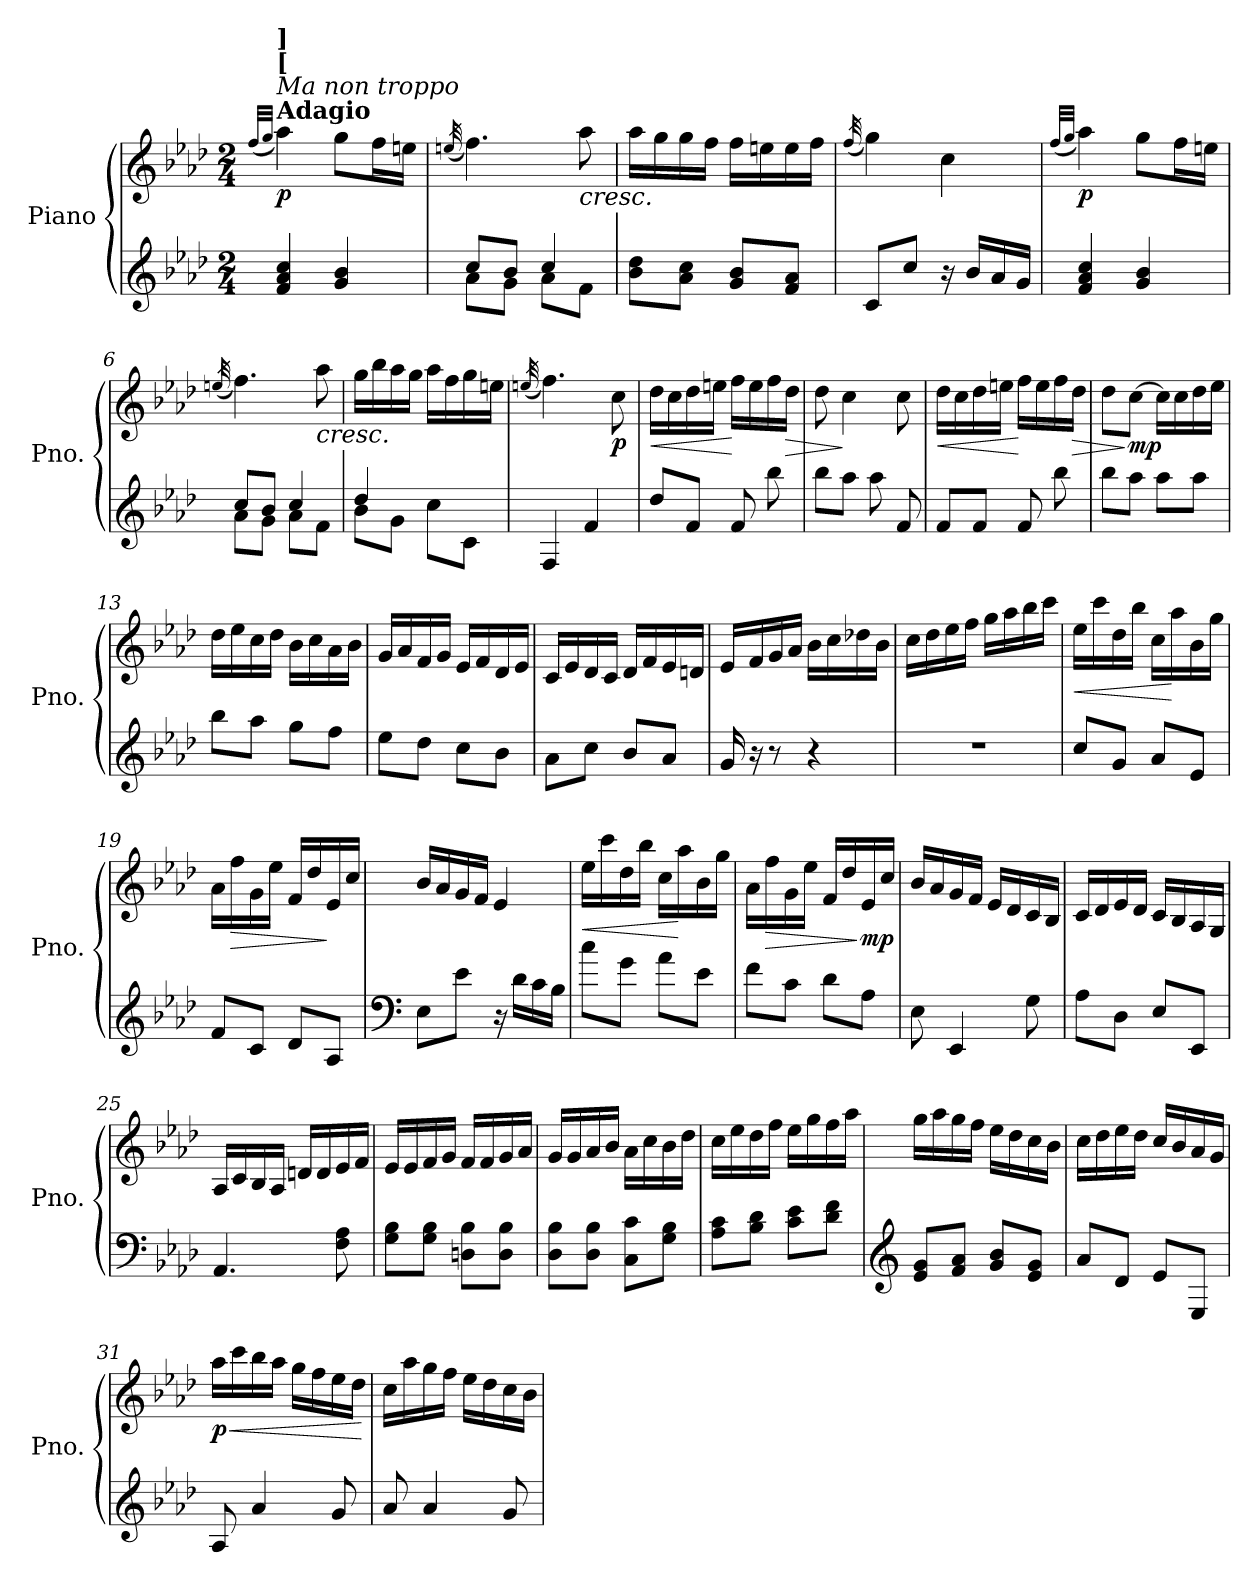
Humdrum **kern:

**kern	**kern	**dynam
*part1	*part1	*part1
*staff2	*staff1	*staff1/2
*I"Piano	*	*
*I'Pno.	*	*
*clefG2	*clefG2	*
*k[b-e-a-d-]	*k[b-e-a-d-]	*
*M2/4	*M2/4	*
*MM68	*MM68	*
=1	=1	=1
.	(<32qff/LLL	.
.	32qgg/JJJ	.
!	!LO:TX:a:B:t=Adagio	!
!	!LO:TX:a:i:t=Ma non troppo	!
!	!LO:TX:a:B:t=[	!
!	!LO:TX:a:B:t=]	!
!	!	!LO:DY:b
4f/ 4a-/ 4cc/	4aa-\)	p
4g/ 4b-/	8gg\L	.
.	16ff\L	.
.	16een\JJ	.
=2	=2	=2
.	(<32qeen/	.
*^	*	*
8cc/L	8a-\L	4.ff\)	.
8b-/J	8g\J	.	.
4cc/	8a-\L	.	.
!	!	!LO:TX:b:i:t=cresc.	!
.	8f\J	8aa-\	.
*v	*v	*	*
=3	=3	=3
8b-\ 8dd-\L	16aa-\LL	.
.	16gg\	.
8a-\ 8cc\J	16gg\	.
.	16ff\JJ	.
8g/ 8b-/L	16ff\LL	.
.	16een\	.
8f/ 8a-/J	16ee\	.
.	16ff\JJ	.
=4	=4	=4
.	(<32qff/	.
8c/L	4gg\)	.
8cc/J	.	.
16r	4cc\	.
16b-/LL	.	.
16a-/	.	.
16g/JJ	.	.
!!LO:LB:g=z
=5	=5	=5
.	(<32qff/LLL	.
.	32qgg/JJJ	.
!	!	!LO:DY:b
4f/ 4a-/ 4cc/	4aa-\)	p
4g/ 4b-/	8gg\L	.
.	16ff\L	.
.	16een\JJ	.
=6	=6	=6
.	(<32qeen/	.
*^	*	*
8cc/L	8a-\L	4.ff\)	.
8b-/J	8g\J	.	.
4cc/	8a-\L	.	.
!	!	!LO:TX:b:i:t=cresc.	!
.	8f\J	8aa-\	.
=7	=7	=7	=7
4dd-/	8b-\L	16gg\LL	.
.	.	16bb-\	.
.	8g\J	16aa-\	.
.	.	16gg\JJ	.
8cc\L	4ryy	16aa-\LL	.
.	.	16ff\	.
8c\J	.	16gg\	.
.	.	16een\JJ	.
*v	*v	*	*
=8	=8	=8
.	(<32qeen/	.
4F/	4.ff\)	.
4f/	.	.
!	!	!LO:DY:b
.	8cc\	p
!!LO:LB:g=z
=9	=9	=9
!	!	!LO:HP:b
8dd-/L	16dd-\LL	<
.	16cc\	.
8f/J	16dd-\	.
.	16een\JJ	.
8f/	16ff\LL	[
.	16ee\	.
8bb-\	16ff\	.
!	!	!LO:HP:b
.	16dd-\JJ	>
=10	=10	=10
8bb-\L	8dd-\	.
8aa-\J	4cc\	]
8aa-\	.	.
8f/	8cc\	.
=11	=11	=11
!	!	!LO:HP:b
8f/L	16dd-\LL	<
.	16cc\	.
8f/J	16dd-\	.
.	16een\JJ	.
8f/	16ff\LL	[
.	16ee\	.
8bb-\	16ff\	.
!	!	!LO:HP:b
.	16dd-\JJ	>
=12	=12	=12
8bb-\L	8dd-\L	.
!	!	!LO:DY:n=1:b
8aa-\J	[8cc\J	] mp
8aa-\L	16cc\LL]	.
.	16cc\	.
8aa-\J	16dd-\	.
.	16ee-\JJ	.
!!LO:LB:g=z
=13	=13	=13
8bb-\L	16dd-\LL	.
.	16ee-\	.
8aa-\J	16cc\	.
.	16dd-\JJ	.
8gg\L	16b-\LL	.
.	16cc\	.
8ff\J	16a-\	.
.	16b-\JJ	.
=14	=14	=14
8ee-\L	16g/LL	.
.	16a-/	.
8dd-\J	16f/	.
.	16g/JJ	.
8cc\L	16e-/LL	.
.	16f/	.
8b-\J	16d-/	.
.	16e-/JJ	.
=15	=15	=15
8a-\L	16c/LL	.
.	16e-/	.
8cc\J	16d-/	.
.	16c/JJ	.
8b-/L	16d-/LL	.
.	16f/	.
8a-/J	16e-/	.
.	16dn/JJ	.
=16	=16	=16
16g/	16e-/LL	.
16r	16f/	.
8r	16g/	.
.	16a-/JJ	.
4r	16b-\LL	.
.	16cc\	.
.	16dd-X\	.
.	16b-\JJ	.
!!LO:LB:g=z
=17	=17	=17
2r	16cc\LL	.
.	16dd-\	.
.	16ee-\	.
.	16ff\JJ	.
.	16gg\LL	.
.	16aa-\	.
.	16bb-\	.
.	16ccc\JJ	.
=18	=18	=18
!	!	!LO:HP:b
8cc/L	16ee-\LL	<
.	16ccc\	.
8g/J	16dd-\	.
.	16bb-\JJ	.
8a-/L	16cc\LL	.
.	16aa-\	[
8e-/J	16b-\	.
.	16gg\JJ	.
=19	=19	=19
8f/L	16a-\LL	.
!	!	!LO:HP:b
.	16ff\	>
8c/J	16g\	.
.	16ee-\JJ	.
8d-/L	16f/LL	.
.	16dd-/	.
8A-/J	16e-/	]
.	16cc/JJ	.
=20	=20	=20
*clefF4	*	*
8E-\L	16b-/LL	.
.	16a-/	.
8e-\J	16g/	.
.	16f/JJ	.
16r	4e-/	.
16d-\LL	.	.
16c\	.	.
16B-\JJ	.	.
!!LO:PB:g=z
=21	=21	=21
!	!	!LO:HP:b
8cc\L	16ee-\LL	<
.	16ccc\	.
8g\J	16dd-\	.
.	16bb-\JJ	.
8a-\L	16cc\LL	.
.	16aa-\	[
8e-\J	16b-\	.
.	16gg\JJ	.
=22	=22	=22
8f\L	16a-\LL	.
!	!	!LO:HP:b
.	16ff\	>
8c\J	16g\	.
.	16ee-\JJ	.
8d-\L	16f/LL	.
.	16dd-/	.
!	!	!LO:DY:n=1:b
8A-\J	16e-/	] mp
.	16cc/JJ	.
=23	=23	=23
8E-\	16b-/LL	.
.	16a-/	.
4EE-/	16g/	.
.	16f/JJ	.
.	16e-/LL	.
.	16d-/	.
8G\	16c/	.
.	16B-/JJ	.
=24	=24	=24
8A-\L	16c/LL	.
.	16d-/	.
8D-\J	16e-/	.
.	16d-/JJ	.
8E-/L	16c/LL	.
.	16B-/	.
8EE-/J	16A-/	.
.	16G/JJ	.
!!LO:LB:g=z
=25	=25	=25
4.AA-/	16A-/LL	.
.	16c/	.
.	16B-/	.
.	16A-/JJ	.
.	16dn/LL	.
.	16d/	.
8F\ 8A-\	16e-/	.
.	16f/JJ	.
=26	=26	=26
8G\ 8B-\L	16e-/LL	.
.	16e-/	.
8G\ 8B-\J	16f/	.
.	16g/JJ	.
8Dn\ 8B-\L	16f/LL	.
.	16f/	.
8D\ 8B-\J	16g/	.
.	16a-/JJ	.
=27	=27	=27
8D-\ 8B-\L	16g/LL	.
.	16g/	.
8D-\ 8B-\J	16a-/	.
.	16b-/JJ	.
8C\ 8c\L	16a-\LL	.
.	16cc\	.
8G\ 8B-\J	16b-\	.
.	16dd-\JJ	.
=28	=28	=28
8A-\ 8c\L	16cc\LL	.
.	16ee-\	.
8B-\ 8d-\J	16dd-\	.
.	16ff\JJ	.
8c\ 8e-\L	16ee-\LL	.
.	16gg\	.
8d-\ 8f\J	16ff\	.
.	16aa-\JJ	.
!!LO:LB:g=z
=29	=29	=29
*clefG2	*	*
8e-/ 8g/L	16gg\LL	.
.	16aa-\	.
8f/ 8a-/J	16gg\	.
.	16ff\JJ	.
8g/ 8b-/L	16ee-\LL	.
.	16dd-\	.
8e-/ 8g/J	16cc\	.
.	16b-\JJ	.
=30	=30	=30
8a-/L	16cc\LL	.
.	16dd-\	.
8d-/J	16ee-\	.
.	16dd-\JJ	.
8e-/L	16cc/LL	.
.	16b-/	.
8E-/J	16a-/	.
.	16g/JJ	.
=31	=31	=31
!	!	!LO:HP:b
!	!	!LO:DY:n=1:b
8A-/	16aa-\LL	< p
.	16ccc\	.
4a-/	16bb-\	.
.	16aa-\JJ	.
.	16gg\LL	.
.	16ff\	.
8g/	16ee-\	.
.	16dd-\JJ	.
.	.	[
=32	=32	=32
8a-/	16cc\LL	.
.	16aa-\	.
4a-/	16gg\	.
.	16ff\JJ	.
.	16ee-\LL	.
.	16dd-\	.
8g/	16cc\	.
.	16b-\JJ	.
=	=	=
*-	*-	*-
